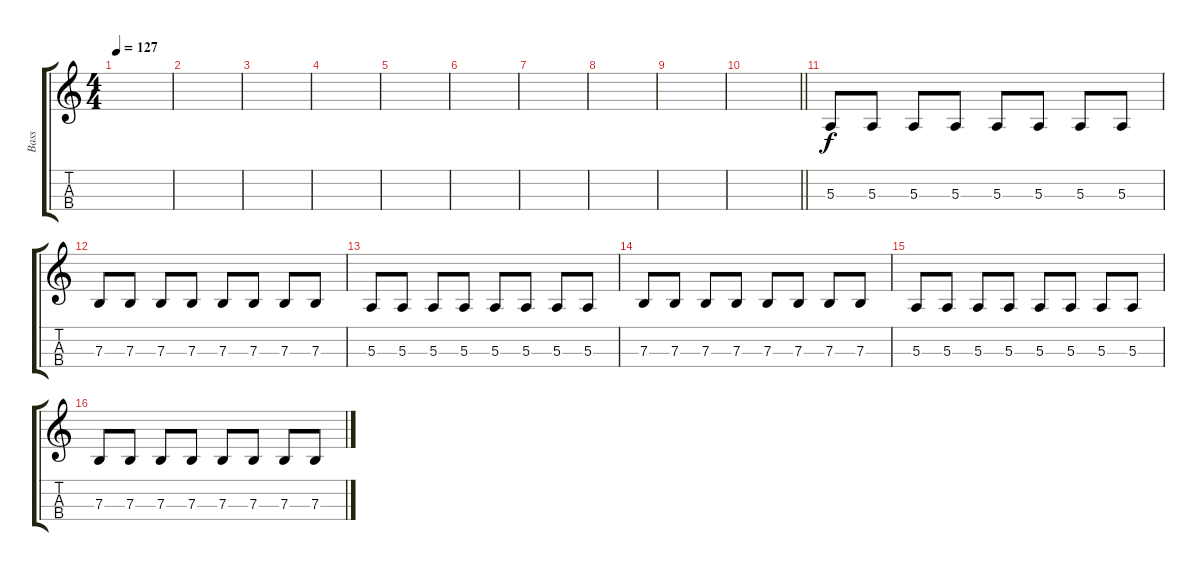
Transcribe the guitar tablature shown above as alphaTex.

\track ("Bass" "Bass") {instrument electricbassfinger}
\staff {score tabs}
\tuning (D3 A2 E2 B1) {hide}
\ts (4 4)
\tempo 127
\clef g2
\ks c
|
|
|
|
|
|
|
|
|
\barLineRight lightlight
|
\section ("" "")
5.3.8{volume 16} 5.3.8 5.3.8 5.3.8 5.3.8 5.3.8 5.3.8 5.3.8 |
7.3.8 7.3.8 7.3.8 7.3.8 7.3.8 7.3.8 7.3.8 7.3.8 |
5.3.8 5.3.8 5.3.8 5.3.8 5.3.8 5.3.8 5.3.8 5.3.8 |
7.3.8 7.3.8 7.3.8 7.3.8 7.3.8 7.3.8 7.3.8 7.3.8 |
5.3.8 5.3.8 5.3.8 5.3.8 5.3.8 5.3.8 5.3.8 5.3.8 |
7.3.8 7.3.8 7.3.8 7.3.8 7.3.8 7.3.8 7.3.8 7.3.8
